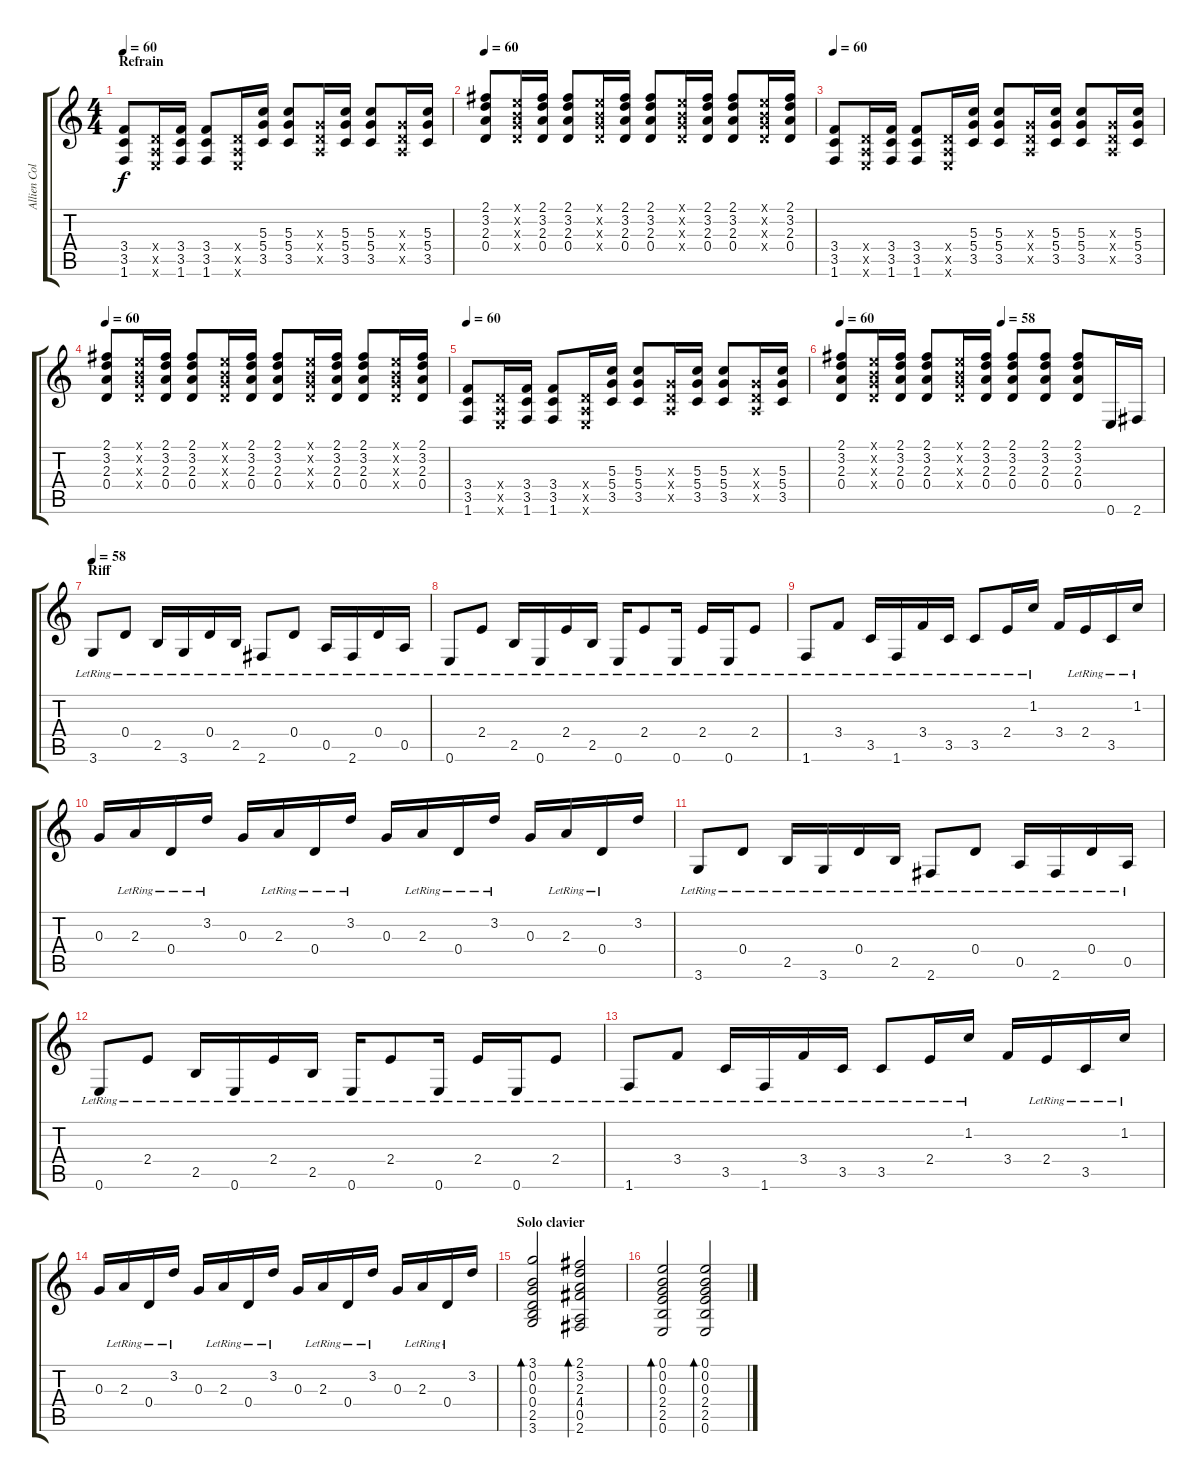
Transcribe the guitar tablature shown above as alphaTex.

\track ("Allien Collins (clean guitar)" "Allien Col") {instrument electricguitarjazz}
\staff {score tabs}
\tuning (E4 B3 G3 D3 A2 E2) {hide}
\ts (4 4)
\section ("" "Refrain")
\tempo 60
\clef g2
\ks c
(3.4 3.5 1.6).8{dy f} (0.4{x} 0.5{x} 0.6{x}).16 (3.4 3.5 1.6).16 (3.4 3.5 1.6).8 (0.4{x} 0.5{x} 0.6{x}).16 (5.3 5.4 3.5).16 (5.3 5.4 3.5).8 (0.3{x} 0.4{x} 0.5{x}).16 (5.3 5.4 3.5).16 (5.3 5.4 3.5).8 (0.3{x} 0.4{x} 0.5{x}).16 (5.3 5.4 3.5).16 |
\tempo 60
(2.1 3.2 2.3 0.4).8 (0.1{x} 0.2{x} 0.3{x} 0.4{x}).16 (2.1 3.2 2.3 0.4).16 (2.1 3.2 2.3 0.4).8 (0.1{x} 0.2{x} 0.3{x} 0.4{x}).16 (2.1 3.2 2.3 0.4).16 (2.1 3.2 2.3 0.4).8 (0.1{x} 0.2{x} 0.3{x} 0.4{x}).16 (2.1 3.2 2.3 0.4).16 (2.1 3.2 2.3 0.4).8 (0.1{x} 0.2{x} 0.3{x} 0.4{x}).16 (2.1 3.2 2.3 0.4).16 |
\tempo 60
(3.4 3.5 1.6).8 (0.4{x} 0.5{x} 0.6{x}).16 (3.4 3.5 1.6).16 (3.4 3.5 1.6).8 (0.4{x} 0.5{x} 0.6{x}).16 (5.3 5.4 3.5).16 (5.3 5.4 3.5).8 (0.3{x} 0.4{x} 0.5{x}).16 (5.3 5.4 3.5).16 (5.3 5.4 3.5).8 (0.3{x} 0.4{x} 0.5{x}).16 (5.3 5.4 3.5).16 |
\tempo 60
(2.1 3.2 2.3 0.4).8 (0.1{x} 0.2{x} 0.3{x} 0.4{x}).16 (2.1 3.2 2.3 0.4).16 (2.1 3.2 2.3 0.4).8 (0.1{x} 0.2{x} 0.3{x} 0.4{x}).16 (2.1 3.2 2.3 0.4).16 (2.1 3.2 2.3 0.4).8 (0.1{x} 0.2{x} 0.3{x} 0.4{x}).16 (2.1 3.2 2.3 0.4).16 (2.1 3.2 2.3 0.4).8 (0.1{x} 0.2{x} 0.3{x} 0.4{x}).16 (2.1 3.2 2.3 0.4).16 |
\tempo 60
(3.4 3.5 1.6).8 (0.4{x} 0.5{x} 0.6{x}).16 (3.4 3.5 1.6).16 (3.4 3.5 1.6).8 (0.4{x} 0.5{x} 0.6{x}).16 (5.3 5.4 3.5).16 (5.3 5.4 3.5).8 (0.3{x} 0.4{x} 0.5{x}).16 (5.3 5.4 3.5).16 (5.3 5.4 3.5).8 (0.3{x} 0.4{x} 0.5{x}).16 (5.3 5.4 3.5).16 |
\tempo (58 0.5)
\tempo 60
(2.1 3.2 2.3 0.4).8 (0.1{x} 0.2{x} 0.3{x} 0.4{x}).16 (2.1 3.2 2.3 0.4).16 (2.1 3.2 2.3 0.4).8 (0.1{x} 0.2{x} 0.3{x} 0.4{x}).16 (2.1 3.2 2.3 0.4).16 (2.1 3.2 2.3 0.4).8 (2.1 3.2 2.3 0.4).8 (2.1 3.2 2.3 0.4).8 0.6.16 2.6.16 |
\section ("" "Riff")
\tempo 58
3.6{lr}.8 0.4{lr}.8 2.5{lr}.16 3.6{lr}.16 0.4{lr}.16 2.5{lr}.16 2.6{lr}.8 0.4{lr}.8 0.5{lr}.16 2.6{lr}.16 0.4{lr}.16 0.5{lr}.16 |
0.6{lr}.8 2.4{lr}.8 2.5{lr}.16 0.6{lr}.16 2.4{lr}.16 2.5{lr}.16 0.6{lr}.16 2.4{lr}.8 0.6{lr}.16 2.4{lr}.16 0.6{lr}.16 2.4{lr}.8 |
1.6{lr}.8 3.4{lr}.8 3.5{lr}.16 1.6{lr}.16 3.4{lr}.16 3.5{lr}.16 3.5{lr}.8 2.4{lr}.16 1.2{lr}.16 3.4.16 2.4{lr}.16 3.5{lr}.16 1.2{lr}.16 |
0.3.16 2.3{lr}.16 0.4{lr}.16 3.2{lr}.16 0.3.16 2.3{lr}.16 0.4{lr}.16 3.2{lr}.16 0.3.16 2.3{lr}.16 0.4{lr}.16 3.2{lr}.16 0.3.16 2.3{lr}.16 0.4{lr}.16 3.2.16 |
3.6{lr}.8 0.4{lr}.8 2.5{lr}.16 3.6{lr}.16 0.4{lr}.16 2.5{lr}.16 2.6{lr}.8 0.4{lr}.8 0.5{lr}.16 2.6{lr}.16 0.4{lr}.16 0.5{lr}.16 |
0.6{lr}.8 2.4{lr}.8 2.5{lr}.16 0.6{lr}.16 2.4{lr}.16 2.5{lr}.16 0.6{lr}.16 2.4{lr}.8 0.6{lr}.16 2.4{lr}.16 0.6{lr}.16 2.4{lr}.8 |
1.6{lr}.8 3.4{lr}.8 3.5{lr}.16 1.6{lr}.16 3.4{lr}.16 3.5{lr}.16 3.5{lr}.8 2.4{lr}.16 1.2{lr}.16 3.4.16 2.4{lr}.16 3.5{lr}.16 1.2{lr}.16 |
0.3.16 2.3{lr}.16 0.4{lr}.16 3.2{lr}.16 0.3.16 2.3{lr}.16 0.4{lr}.16 3.2{lr}.16 0.3.16 2.3{lr}.16 0.4{lr}.16 3.2{lr}.16 0.3.16 2.3{lr}.16 0.4{lr}.16 3.2.16 |
\section ("" "Solo clavier")
(3.1 0.2 0.3 0.4 2.5 3.6).2{bd 60 volume 5} (2.1 3.2 2.3 4.4 0.5 2.6).2{bd 60} |
(0.1 0.2 0.3 2.4 2.5 0.6).2{bd 60 volume 5} (0.1 0.2 0.3 2.4 2.5 0.6).2{bd 60}
